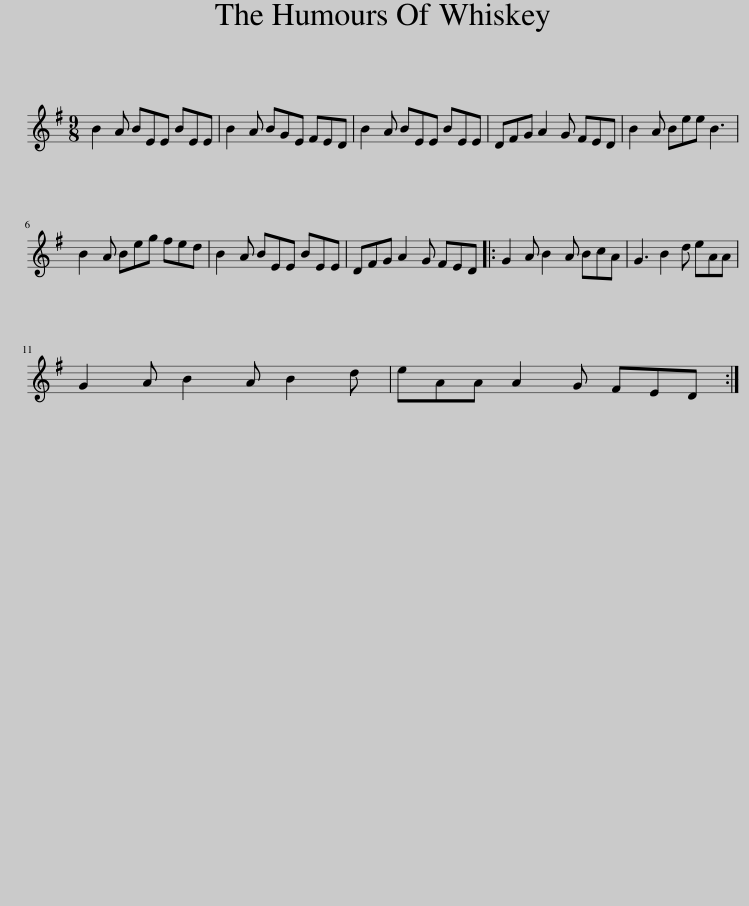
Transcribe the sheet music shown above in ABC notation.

X:1
L:1/8
M:9/8
I:linebreak $
K:Emin
V:1 treble
V:1
 B2 A BEE BEE | B2 A BGE FED | B2 A BEE BEE | DFG A2 G FED | B2 A Bee B3 |$ %5
 B2 A Beg fed | B2 A BEE BEE | DFG A2 G FED |: G2 A B2 A BcA | G3 B2 d eAA |$ %10
 G2 A B2 A B2 d | eAA A2 G FED :| %12
